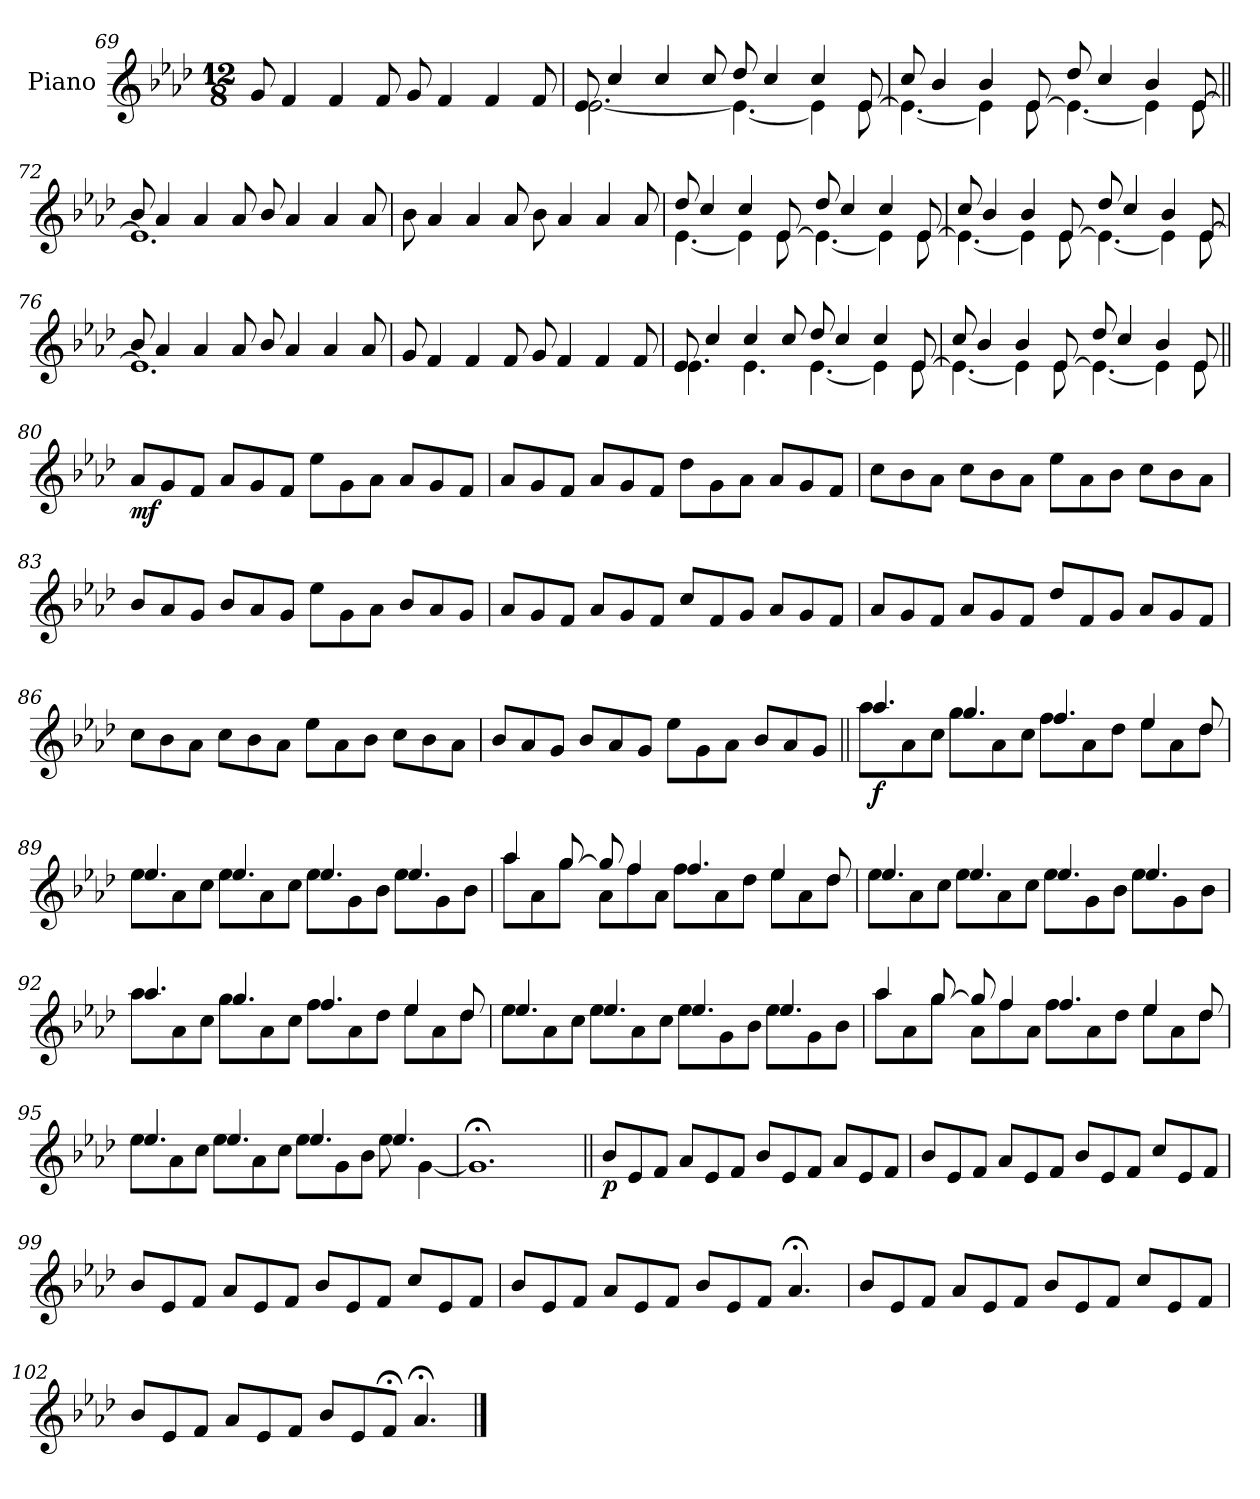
**kern	**dynam
*part1	*part1
*staff1	*staff1
*I"Piano	*
*I'Pno.	*
*clefG2	*
*k[b-e-a-d-]	*
*M12/8	*
=69	=69
8g/	.
4f/	.
4f/	.
8f/	.
8g/	.
4f/	.
4f/	.
8f/	.
!!LO:LB:g=z
=70	=70
*^	*
8e-/	[2.e-\	.
4cc/	.	.
4cc/	.	.
8cc/	.	.
8dd-/	4.e-\_	.
4cc/	.	.
4cc/	4e-\]	.
[8e-/	8e-\	.
=71	=71	=71
8cc/	4.e-\_	.
4b-/	.	.
4b-/	4e-\]	.
[8e-/	8e-\	.
8dd-/	4.e-\_	.
4cc/	.	.
4b-/	4e-\]	.
[8e-/	8e-\	.
=72||	=72||	=72||
*MM120	*	*
8b-/	1.e-]	.
4a-/	.	.
4a-/	.	.
8a-/	.	.
8b-/	.	.
4a-/	.	.
4a-/	.	.
8a-/	.	.
*v	*v	*
!!LO:LB:g=z
=73	=73
8b-\	.
4a-/	.
4a-/	.
8a-/	.
8b-\	.
4a-/	.
4a-/	.
8a-/	.
=74	=74
*^	*
8dd-/	[4.e-\	.
4cc/	.	.
4cc/	4e-\]	.
[8e-/	8e-\	.
8dd-/	4.e-\_	.
4cc/	.	.
4cc/	4e-\]	.
[8e-/	8e-\	.
=75	=75	=75
8cc/	4.e-\_	.
4b-/	.	.
4b-/	4e-\]	.
[8e-/	8e-\	.
8dd-/	4.e-\_	.
4cc/	.	.
4b-/	4e-\]	.
[8e-/	8e-\	.
!!LO:LB:g=z	!!
=76	=76	=76
8b-/	1.e-]	.
4a-/	.	.
4a-/	.	.
8a-/	.	.
8b-/	.	.
4a-/	.	.
4a-/	.	.
8a-/	.	.
*v	*v	*
=77	=77
8g/	.
4f/	.
4f/	.
8f/	.
8g/	.
4f/	.
4f/	.
8f/	.
=78	=78
*^	*
8e-/	4.e-\	.
4cc/	.	.
4cc/	4.e-\	.
8cc/	.	.
8dd-/	[4.e-\	.
4cc/	.	.
4cc/	4e-\]	.
[8e-/	8e-\	.
!!LO:LB:g=z	!!
=79	=79	=79
8cc/	4.e-\_	.
4b-/	.	.
4b-/	4e-\]	.
[8e-/	8e-\	.
8dd-/	4.e-\_	.
4cc/	.	.
4b-/	4e-\]	.
8e-/	8e-\	.
*v	*v	*
=80||	=80||
*MM135	*
*^	*
!	!	!LO:DY:b
*v	*v	*
8a-/L	mf
8g/	.
8f/J	.
8a-/L	.
8g/	.
8f/J	.
8ee-\L	.
8g\	.
8a-\J	.
8a-/L	.
8g/	.
8f/J	.
=81	=81
8a-/L	.
8g/	.
8f/J	.
8a-/L	.
8g/	.
8f/J	.
8dd-\L	.
8g\	.
8a-\J	.
8a-/L	.
8g/	.
8f/J	.
!!LO:LB:g=z
=82	=82
8cc\L	.
8b-\	.
8a-\J	.
8cc\L	.
8b-\	.
8a-\J	.
8ee-\L	.
8a-\	.
8b-\J	.
8cc\L	.
8b-\	.
8a-\J	.
=83	=83
8b-/L	.
8a-/	.
8g/J	.
8b-/L	.
8a-/	.
8g/J	.
8ee-\L	.
8g\	.
8a-\J	.
8b-/L	.
8a-/	.
8g/J	.
=84	=84
8a-/L	.
8g/	.
8f/J	.
8a-/L	.
8g/	.
8f/J	.
8cc/L	.
8f/	.
8g/J	.
8a-/L	.
8g/	.
8f/J	.
!!LO:LB:g=z
=85	=85
8a-/L	.
8g/	.
8f/J	.
8a-/L	.
8g/	.
8f/J	.
8dd-/L	.
8f/	.
8g/J	.
8a-/L	.
8g/	.
8f/J	.
=86	=86
8cc\L	.
8b-\	.
8a-\J	.
8cc\L	.
8b-\	.
8a-\J	.
8ee-\L	.
8a-\	.
8b-\J	.
8cc\L	.
8b-\	.
8a-\J	.
=87	=87
8b-/L	.
8a-/	.
8g/J	.
8b-/L	.
8a-/	.
8g/J	.
8ee-\L	.
8g\	.
8a-\J	.
8b-/L	.
8a-/	.
8g/J	.
!!LO:LB:g=z
=88||	=88||
*MM144	*
*^	*
!	!	!LO:DY:b
4.aa-/	8aa-\L	f
.	8a-\	.
.	8cc\J	.
4.gg/	8gg\L	.
.	8a-\	.
.	8cc\J	.
4.ff/	8ff\L	.
.	8a-\	.
.	8dd-\J	.
4ee-/	8ee-\L	.
.	8a-\	.
8dd-/	8dd-\J	.
!!LO:LB:g=z	!!
=89	=89	=89
4.ee-/	8ee-\L	.
.	8a-\	.
.	8cc\J	.
4.ee-/	8ee-\L	.
.	8a-\	.
.	8cc\J	.
4.ee-/	8ee-\L	.
.	8g\	.
.	8b-\J	.
4.ee-/	8ee-\L	.
.	8g\	.
.	8b-\J	.
=90	=90	=90
4aa-/	8aa-\L	.
.	8a-\	.
[8gg/	8gg\J	.
8gg/]	8a-\L	.
4ff/	8ff\	.
.	8a-\J	.
4.ff/	8ff\L	.
.	8a-\	.
.	8dd-\J	.
4ee-/	8ee-\L	.
.	8a-\	.
8dd-/	8dd-\J	.
!!LO:LB:g=z	!!
=91	=91	=91
4.ee-/	8ee-\L	.
.	8a-\	.
.	8cc\J	.
4.ee-/	8ee-\L	.
.	8a-\	.
.	8cc\J	.
4.ee-/	8ee-\L	.
.	8g\	.
.	8b-\J	.
4.ee-/	8ee-\L	.
.	8g\	.
.	8b-\J	.
!!LO:LB:g=z	!!
=92	=92	=92
4.aa-/	8aa-\L	.
.	8a-\	.
.	8cc\J	.
4.gg/	8gg\L	.
.	8a-\	.
.	8cc\J	.
4.ff/	8ff\L	.
.	8a-\	.
.	8dd-\J	.
4ee-/	8ee-\L	.
.	8a-\	.
8dd-/	8dd-\J	.
!!LO:PB:g=z	!!
=93	=93	=93
4.ee-/	8ee-\L	.
.	8a-\	.
.	8cc\J	.
4.ee-/	8ee-\L	.
.	8a-\	.
.	8cc\J	.
4.ee-/	8ee-\L	.
.	8g\	.
.	8b-\J	.
4.ee-/	8ee-\L	.
.	8g\	.
.	8b-\J	.
=94	=94	=94
4aa-/	8aa-\L	.
.	8a-\	.
[8gg/	8gg\J	.
8gg/]	8a-\L	.
4ff/	8ff\	.
.	8a-\J	.
4.ff/	8ff\L	.
.	8a-\	.
.	8dd-\J	.
4ee-/	8ee-\L	.
.	8a-\	.
8dd-/	8dd-\J	.
!!LO:LB:g=z	!!
=95	=95	=95
4.ee-/	8ee-\L	.
.	8a-\	.
.	8cc\J	.
4.ee-/	8ee-\L	.
.	8a-\	.
.	8cc\J	.
4.ee-/	8ee-\L	.
.	8g\	.
.	8b-\J	.
4.ee-/	8ee-\	.
.	[4g\	.
*v	*v	*
=96	=96
1.g;<]	.
=97||	=97||
*MM132	*
!	!LO:DY:b
8b-/L	p
8e-/	.
8f/J	.
8a-/L	.
8e-/	.
8f/J	.
8b-/L	.
8e-/	.
8f/J	.
8a-/L	.
8e-/	.
8f/J	.
!!LO:LB:g=z
=98	=98
8b-/L	.
8e-/	.
8f/J	.
8a-/L	.
8e-/	.
8f/J	.
8b-/L	.
8e-/	.
8f/J	.
8cc/L	.
8e-/	.
8f/J	.
=99	=99
8b-/L	.
8e-/	.
8f/J	.
8a-/L	.
8e-/	.
8f/J	.
8b-/L	.
8e-/	.
8f/J	.
8cc/L	.
8e-/	.
8f/J	.
=100	=100
8b-/L	.
8e-/	.
8f/J	.
8a-/L	.
8e-/	.
8f/J	.
8b-/L	.
8e-/	.
8f/J	.
4.a-;</	.
!!LO:LB:g=z
=101	=101
8b-/L	.
8e-/	.
8f/J	.
8a-/L	.
8e-/	.
8f/J	.
8b-/L	.
8e-/	.
8f/J	.
8cc/L	.
8e-/	.
8f/J	.
=102	=102
8b-/L	.
8e-/	.
8f/J	.
8a-/L	.
8e-/	.
8f/J	.
8b-/L	.
8e-/	.
8f;</J	.
4.a-;</	.
==	==
*-	*-
